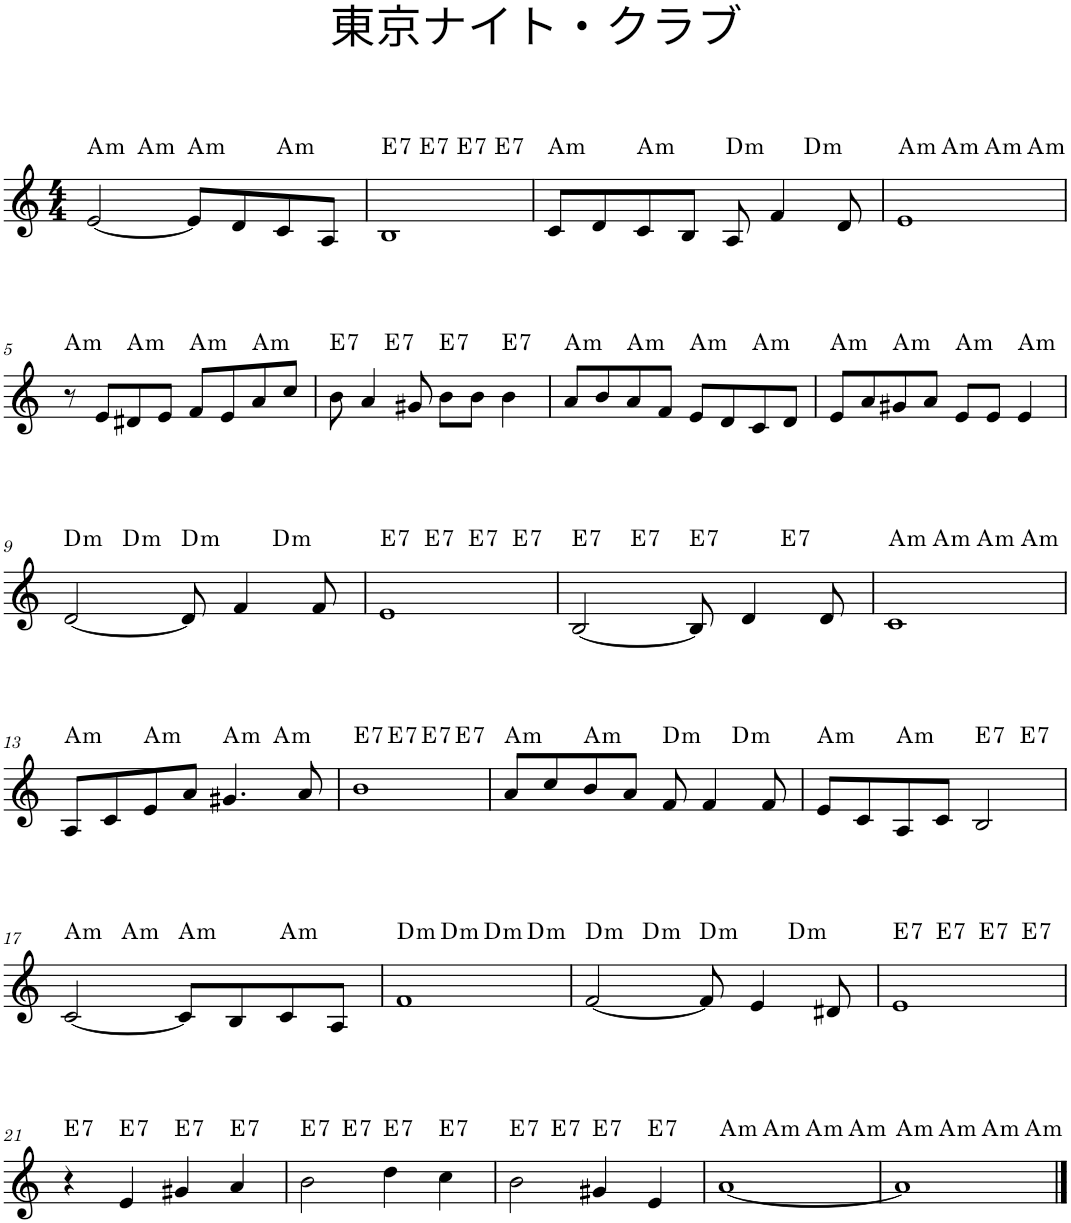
**kern	**harte
*part1	*part1
*staff1	*
*I"Piano	*
*I'Pno.	*
*clefG2	*
*k[]	*
*M4/4	*
=1	=1
!	!LO:H:kt=m
*^	*
[<2e/	4ryy	A:min
!	!	!LO:H:kt=m
.	2.ryy	A:min
!	!	!LO:H:kt=m
8e/L]	.	A:min
8d/	.	.
!	!	!LO:H:kt=m
8c/	.	A:min
8A/J	.	.
=2	=2	=2
!	!	!LO:H:kt=7
*^	*^	*
1B	4ryy	2ryy	2.ryy	E:7
!	!	!	!	!LO:H:kt=7
.	2.ryy	.	.	E:7
!	!	!	!	!LO:H:kt=7
.	.	2ryy	.	E:7
!	!	!	!	!LO:H:kt=7
.	.	.	4ryy	E:7
=3	=3	=3	=3	=3
!	!	!	!	!LO:H:kt=m
*	*v	*v	*v	*
8c/L	2.ryy	A:min
8d/	.	.
!	!	!LO:H:kt=m
8c/	.	A:min
8B/J	.	.
!	!	!LO:H:kt=m
8A/	.	D:min
4f/	.	.
!	!	!LO:H:kt=m
.	4ryy	D:min
8d/	.	.
=4	=4	=4
!	!	!LO:H:kt=m
*^	*^	*
1e	4ryy	2ryy	2.ryy	A:min
!	!	!	!	!LO:H:kt=m
.	2.ryy	.	.	A:min
!	!	!	!	!LO:H:kt=m
.	.	2ryy	.	A:min
!	!	!	!	!LO:H:kt=m
.	.	.	4ryy	A:min
!!LO:LB:g=z	!!	!!	!!
=5	=5	=5	=5	=5
!	!	!	!	!LO:H:kt=m
*v	*v	*v	*v	*
8r	A:min
8e/L	.
!	!LO:H:kt=m
8d#X/	A:min
8e/J	.
!	!LO:H:kt=m
8f/L	A:min
8e/	.
!	!LO:H:kt=m
8a/	A:min
8cc/J	.
=6	=6
!	!LO:H:kt=7
*^	*
8b\	4ryy	E:7
4a/	.	.
!	!	!LO:H:kt=7
.	2.ryy	E:7
8g#X/	.	.
!	!	!LO:H:kt=7
8b\L	.	E:7
8b\J	.	.
!	!	!LO:H:kt=7
4b\	.	E:7
=7	=7	=7
!	!	!LO:H:kt=m
*v	*v	*
8a/L	A:min
8b/	.
!	!LO:H:kt=m
8a/	A:min
8f/J	.
!	!LO:H:kt=m
8e/L	A:min
8d/	.
!	!LO:H:kt=m
8c/	A:min
8d/J	.
=8	=8
!	!LO:H:kt=m
8e/L	A:min
8a/	.
!	!LO:H:kt=m
8g#X/	A:min
8a/J	.
!	!LO:H:kt=m
8e/L	A:min
8e/J	.
!	!LO:H:kt=m
4e/	A:min
!!LO:LB:g=z
=9	=9
!	!LO:H:kt=m
*^	*
*	*^	*
[<2d/	4ryy	2.ryy	D:min
!	!	!	!LO:H:kt=m
.	2.ryy	.	D:min
!	!	!	!LO:H:kt=m
8d/]	.	.	D:min
4f/	.	.	.
!	!	!	!LO:H:kt=m
.	.	4ryy	D:min
8f/	.	.	.
=10	=10	=10	=10
!	!	!	!LO:H:kt=7
*	*	*^	*
1e	4ryy	2ryy	2.ryy	E:7
!	!	!	!	!LO:H:kt=7
.	2.ryy	.	.	E:7
!	!	!	!	!LO:H:kt=7
.	.	2ryy	.	E:7
!	!	!	!	!LO:H:kt=7
.	.	.	4ryy	E:7
=11	=11	=11	=11	=11
!	!	!	!	!LO:H:kt=7
*	*	*v	*v	*
[<2B/	4ryy	2.ryy	E:7
!	!	!	!LO:H:kt=7
.	2.ryy	.	E:7
!	!	!	!LO:H:kt=7
8B/]	.	.	E:7
4d/	.	.	.
!	!	!	!LO:H:kt=7
.	.	4ryy	E:7
8d/	.	.	.
=12	=12	=12	=12
!	!	!	!LO:H:kt=m
*	*	*^	*
1c	4ryy	2ryy	2.ryy	A:min
!	!	!	!	!LO:H:kt=m
.	2.ryy	.	.	A:min
!	!	!	!	!LO:H:kt=m
.	.	2ryy	.	A:min
!	!	!	!	!LO:H:kt=m
.	.	.	4ryy	A:min
!!LO:LB:g=z	!!	!!	!!
=13	=13	=13	=13	=13
!	!	!	!	!LO:H:kt=m
*	*v	*v	*v	*
8A/L	2.ryy	A:min
8c/	.	.
!	!	!LO:H:kt=m
8e/	.	A:min
8a/J	.	.
!	!	!LO:H:kt=m
4.g#X/	.	A:min
!	!	!LO:H:kt=m
.	4ryy	A:min
8a/	.	.
=14	=14	=14
!	!	!LO:H:kt=7
*^	*^	*
1b	4ryy	2ryy	2.ryy	E:7
!	!	!	!	!LO:H:kt=7
.	2.ryy	.	.	E:7
!	!	!	!	!LO:H:kt=7
.	.	2ryy	.	E:7
!	!	!	!	!LO:H:kt=7
.	.	.	4ryy	E:7
=15	=15	=15	=15	=15
!	!	!	!	!LO:H:kt=m
*	*v	*v	*v	*
8a/L	2.ryy	A:min
8cc/	.	.
!	!	!LO:H:kt=m
8b/	.	A:min
8a/J	.	.
!	!	!LO:H:kt=m
8f/	.	D:min
4f/	.	.
!	!	!LO:H:kt=m
.	4ryy	D:min
8f/	.	.
=16	=16	=16
!	!	!LO:H:kt=m
8e/L	2.ryy	A:min
8c/	.	.
!	!	!LO:H:kt=m
8A/	.	A:min
8c/J	.	.
!	!	!LO:H:kt=7
2B/	.	E:7
!	!	!LO:H:kt=7
.	4ryy	E:7
!!LO:LB:g=z	!!
=17	=17	=17
!	!	!LO:H:kt=m
[<2c/	4ryy	A:min
!	!	!LO:H:kt=m
.	2.ryy	A:min
!	!	!LO:H:kt=m
8c/L]	.	A:min
8B/	.	.
!	!	!LO:H:kt=m
8c/	.	A:min
8A/J	.	.
=18	=18	=18
!	!	!LO:H:kt=m
*^	*^	*
1f	4ryy	2ryy	2.ryy	D:min
!	!	!	!	!LO:H:kt=m
.	2.ryy	.	.	D:min
!	!	!	!	!LO:H:kt=m
.	.	2ryy	.	D:min
!	!	!	!	!LO:H:kt=m
.	.	.	4ryy	D:min
=19	=19	=19	=19	=19
!	!	!	!	!LO:H:kt=m
*	*	*v	*v	*
[<2f/	4ryy	2.ryy	D:min
!	!	!	!LO:H:kt=m
.	2.ryy	.	D:min
!	!	!	!LO:H:kt=m
8f/]	.	.	D:min
4e/	.	.	.
!	!	!	!LO:H:kt=m
.	.	4ryy	D:min
8d#X/	.	.	.
=20	=20	=20	=20
!	!	!	!LO:H:kt=7
*	*	*^	*
1e	4ryy	2ryy	2.ryy	E:7
!	!	!	!	!LO:H:kt=7
.	2.ryy	.	.	E:7
!	!	!	!	!LO:H:kt=7
.	.	2ryy	.	E:7
!	!	!	!	!LO:H:kt=7
.	.	.	4ryy	E:7
!!LO:LB:g=z	!!	!!	!!
=21	=21	=21	=21	=21
!	!	!	!	!LO:H:kt=7
*v	*v	*v	*v	*
4r	E:7
!	!LO:H:kt=7
4e/	E:7
!	!LO:H:kt=7
4g#X/	E:7
!	!LO:H:kt=7
4a/	E:7
=22	=22
!	!LO:H:kt=7
*^	*
2b\	4ryy	E:7
!	!	!LO:H:kt=7
.	2.ryy	E:7
!	!	!LO:H:kt=7
4dd\	.	E:7
!	!	!LO:H:kt=7
4cc\	.	E:7
=23	=23	=23
!	!	!LO:H:kt=7
2b\	4ryy	E:7
!	!	!LO:H:kt=7
.	2.ryy	E:7
!	!	!LO:H:kt=7
4g#X/	.	E:7
!	!	!LO:H:kt=7
4e/	.	E:7
=24	=24	=24
!	!	!LO:H:kt=m
*^	*^	*
[1a	4ryy	2ryy	2.ryy	A:min
!	!	!	!	!LO:H:kt=m
.	2.ryy	.	.	A:min
!	!	!	!	!LO:H:kt=m
.	.	2ryy	.	A:min
!	!	!	!	!LO:H:kt=m
.	.	.	4ryy	A:min
=25	=25	=25	=25	=25
!	!	!	!	!LO:H:kt=m
1a]	4ryy	2ryy	2.ryy	A:min
!	!	!	!	!LO:H:kt=m
.	2.ryy	.	.	A:min
!	!	!	!	!LO:H:kt=m
.	.	2ryy	.	A:min
!	!	!	!	!LO:H:kt=m
.	.	.	4ryy	A:min
*v	*v	*v	*v	*
==	==
*-	*-
